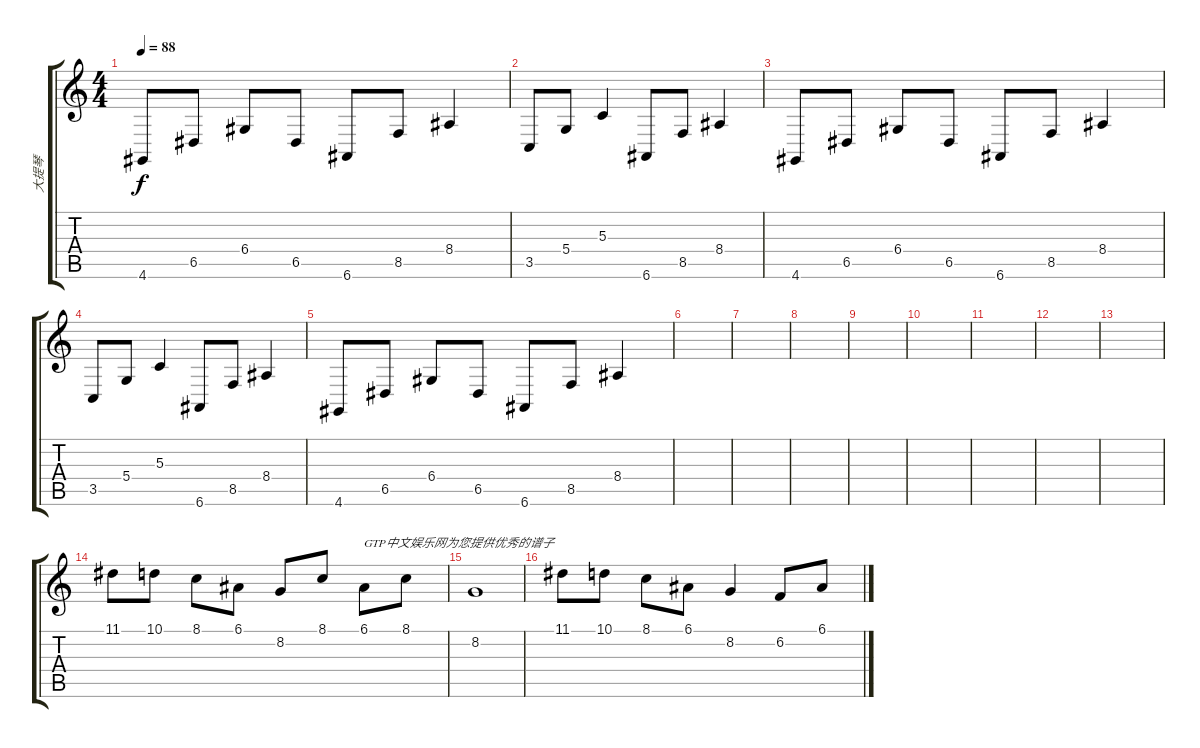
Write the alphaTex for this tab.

\track ("大提琴" "大提琴") {instrument cello}
\staff {score tabs}
\tuning (E4 B3 G3 D3 A2 E2) {hide}
\ts (4 4)
\tempo 88
\clef g2
\ks c
4.6.8{dy f} 6.5.8 6.4.8 6.5.8 6.6.8 8.5.8 8.4.4 |
3.5.8 5.4.8 5.3.4 6.6.8 8.5.8 8.4.4 |
4.6.8 6.5.8 6.4.8 6.5.8 6.6.8 8.5.8 8.4.4 |
3.5.8 5.4.8 5.3.4 6.6.8 8.5.8 8.4.4 |
4.6.8 6.5.8 6.4.8 6.5.8 6.6.8 8.5.8 8.4.4 |
|
|
|
|
|
|
|
|
11.1.8 10.1.8 8.1.8 6.1.8 8.2.8 8.1.8 6.1.8{txt "GTP中文娱乐网为您提供优秀的谱子"} 8.1.8 |
8.2.1 |
11.1.8 10.1.8 8.1.8 6.1.8 8.2.4 6.2.8 6.1.8
